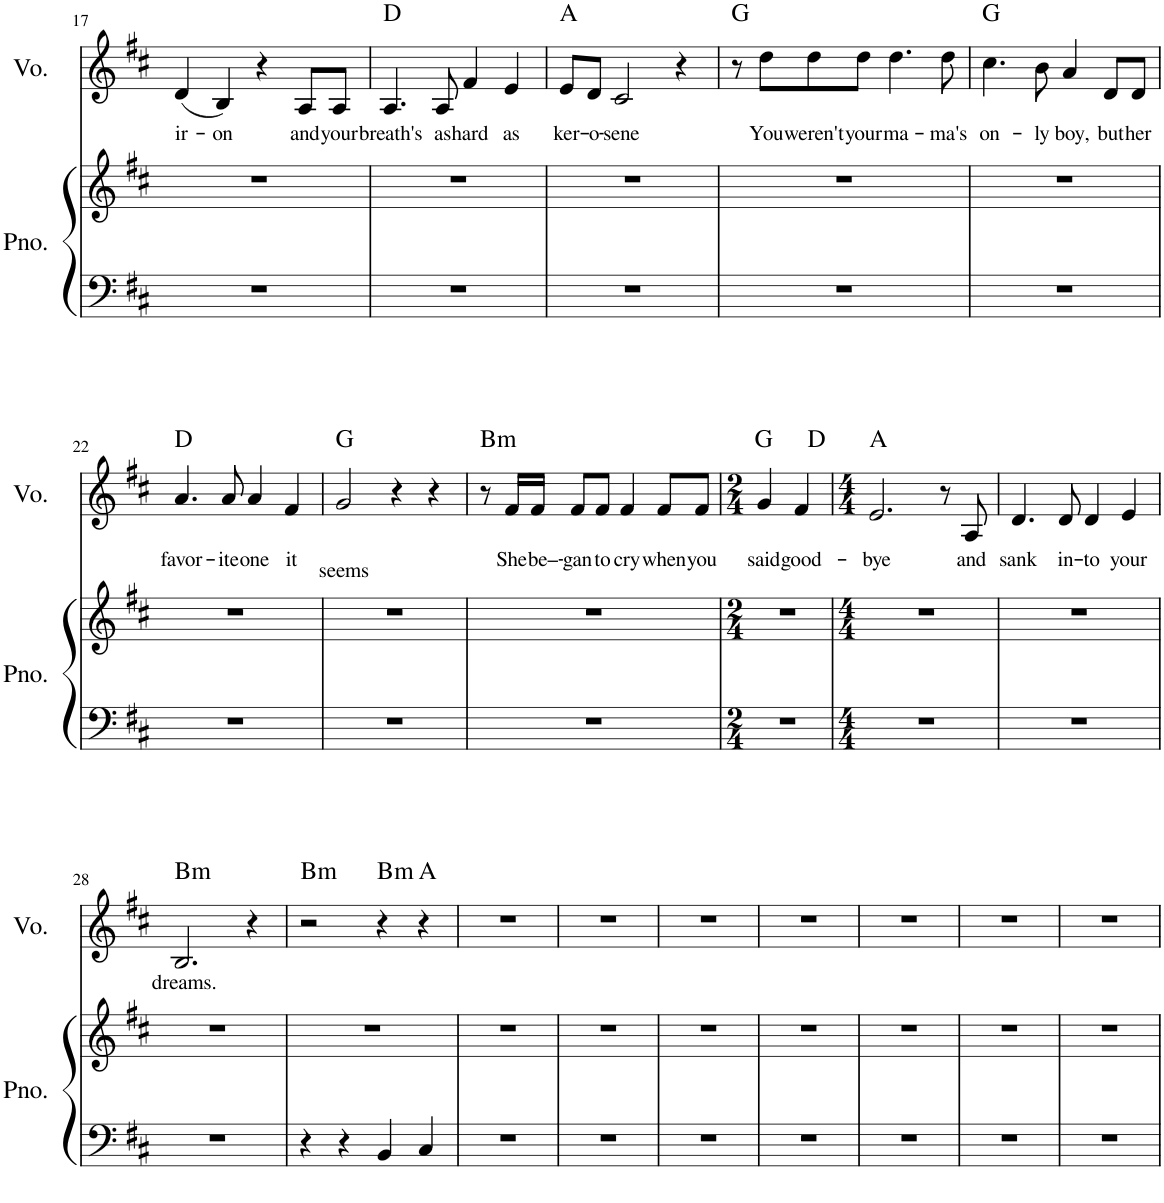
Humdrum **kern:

**kern	**kern	**kern	**text	**harte
*part2	*part2	*part1	*part1	*part1
*staff3	*staff2	*staff1	*staff1	*
*I"Piano	*	*I"Voice	*	*
*I'Pno.	*	*I'Vo.	*	*
!!LO:PB:g=z
*clefF4	*clefG2	*clefG2	*	*
*k[f#c#]	*k[f#c#]	*k[f#c#]	*	*
*M4/4	*M4/4	*M4/4	*	*
=17	=17	=17	=17	=17
!	!	!	!LO:LY:b	!
1r	1r	(4d/	ir-	.
!	!	!	!LO:LY:b	!
.	.	4B/)	-on	.
.	.	4r	.	.
!	!	!	!LO:LY:b	!
.	.	8A/L	and	.
!	!	!	!LO:LY:b	!
.	.	8A/J	your	.
=18	=18	=18	=18	=18
!	!	!	!LO:LY:b	!
1r	1r	4.A/	breath's	D:maj
!	!	!	!LO:LY:b	!
.	.	8A/	as	.
!	!	!	!LO:LY:b	!
.	.	4f#/	hard	.
!	!	!	!LO:LY:b	!
.	.	4e/	as	.
=19	=19	=19	=19	=19
!	!	!	!LO:LY:b	!
1r	1r	8e/L	ker-	A:maj
!	!	!	!LO:LY:b	!
.	.	8d/J	-o-	.
!	!	!	!LO:LY:b	!
.	.	2c#/	-sene	.
.	.	4r	.	.
=20	=20	=20	=20	=20
1r	1r	8r	.	G:maj
!	!	!	!LO:LY:b	!
.	.	8dd\L	You	.
!	!	!	!LO:LY:b	!
.	.	8dd\	weren't	.
!	!	!	!LO:LY:b	!
.	.	8dd\J	your	.
!	!	!	!LO:LY:b	!
.	.	4.dd\	ma-	.
!	!	!	!LO:LY:b	!
.	.	8dd\	-ma's	.
=21	=21	=21	=21	=21
!	!	!	!LO:LY:b	!
1r	1r	4.cc#\	on-	G:maj
!	!	!	!LO:LY:b	!
.	.	8b\	-ly	.
!	!	!	!LO:LY:b	!
.	.	4a/	boy,	.
!	!	!	!LO:LY:b	!
.	.	8d/L	but	.
!	!	!	!LO:LY:b	!
.	.	8d/J	her	.
!!LO:LB:g=z
=22	=22	=22	=22	=22
!	!	!	!LO:LY:b	!
1r	1r	4.a/	favor-	D:maj
!	!	!	!LO:LY:b	!
.	.	8a/	-ite	.
!	!	!	!LO:LY:b	!
.	.	4a/	one	.
!	!	!	!LO:LY:b	!
.	.	4f#/	it	.
=23	=23	=23	=23	=23
!	!	!	!LO:LY:b	!
1r	1r	2g/	seems	G:maj
.	.	4r	.	.
.	.	4r	.	.
=24	=24	=24	=24	=24
!	!	!	!	!LO:H:kt=m
1r	1r	8r	.	B:min
!	!	!	!LO:LY:b	!
.	.	16f#/LL	She	.
!	!	!	!LO:LY:b	!
.	.	16f#/JJ	be–-	.
!	!	!	!LO:LY:b	!
.	.	8f#/L	-gan	.
!	!	!	!LO:LY:b	!
.	.	8f#/J	to	.
!	!	!	!LO:LY:b	!
.	.	4f#/	cry	.
!	!	!	!LO:LY:b	!
.	.	8f#/L	when	.
!	!	!	!LO:LY:b	!
.	.	8f#/J	you	.
=25	=25	=25	=25	=25
*M2/4	*M2/4	*M2/4	*	*
!	!	!	!LO:LY:b	!
*	*	*^	*	*
2r	2r	4g/	4.ryy	said	G:maj
!	!	!	!	!LO:LY:b	!
.	.	4f#/	.	good-	.
.	.	.	8ryy	.	D:maj
*	*	*v	*v	*	*
=26	=26	=26	=26	=26
*M4/4	*M4/4	*M4/4	*	*
*	*	*^	*	*
!	!	!	!	!LO:LY:b	!
*	*	*v	*v	*	*
1r	1r	2.e/	-bye	A:maj
.	.	8r	.	.
!	!	!	!LO:LY:b	!
.	.	8A/	and	.
=27	=27	=27	=27	=27
!	!	!	!LO:LY:b	!
1r	1r	4.d/	sank	.
!	!	!	!LO:LY:b	!
.	.	8d/	in-	.
!	!	!	!LO:LY:b	!
.	.	4d/	-to	.
!	!	!	!LO:LY:b	!
.	.	4e/	your	.
!!LO:LB:g=z
=28	=28	=28	=28	=28
!	!	!	!LO:LY:b	!LO:H:kt=m
1r	1r	2.B/	dreams.	B:min
.	.	4r	.	.
=29	=29	=29	=29	=29
!	!	!	!	!LO:H:kt=m
4r	1r	2r	.	B:min
4r	.	.	.	.
!	!	!	!	!LO:H:kt=m
4BB/	.	4r	.	B:min
4C#/	.	4r	.	A:maj
=30	=30	=30	=30	=30
1r	1r	1r	.	.
=31	=31	=31	=31	=31
1r	1r	1r	.	.
=32	=32	=32	=32	=32
1r	1r	1r	.	.
=33	=33	=33	=33	=33
1r	1r	1r	.	.
=34	=34	=34	=34	=34
1r	1r	1r	.	.
=35	=35	=35	=35	=35
1r	1r	1r	.	.
=36	=36	=36	=36	=36
1r	1r	1r	.	.
=	=	=	=	=
*-	*-	*-	*-	*-
